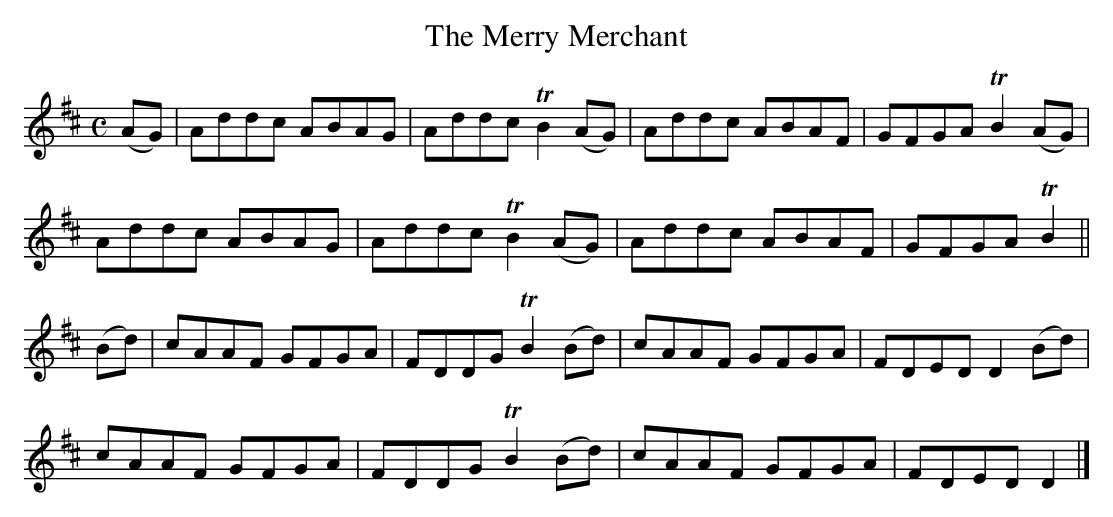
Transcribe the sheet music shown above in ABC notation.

X:1
T: The Merry Merchant
M:C
L:1/8
K:D
(AG) | Addc ABAG | Addc TB2 (AG) | Addc ABAF | GFGA TB2 (AG) |
       Addc ABAG | Addc TB2 (AG) | Addc ABAF | GFGA TB2     ||
(Bd) | cAAF GFGA | FDDG TB2 (Bd) | cAAF GFGA | FDED  D2 (Bd) |
       cAAF GFGA | FDDG TB2 (Bd) | cAAF GFGA | FDED  D2     |]
